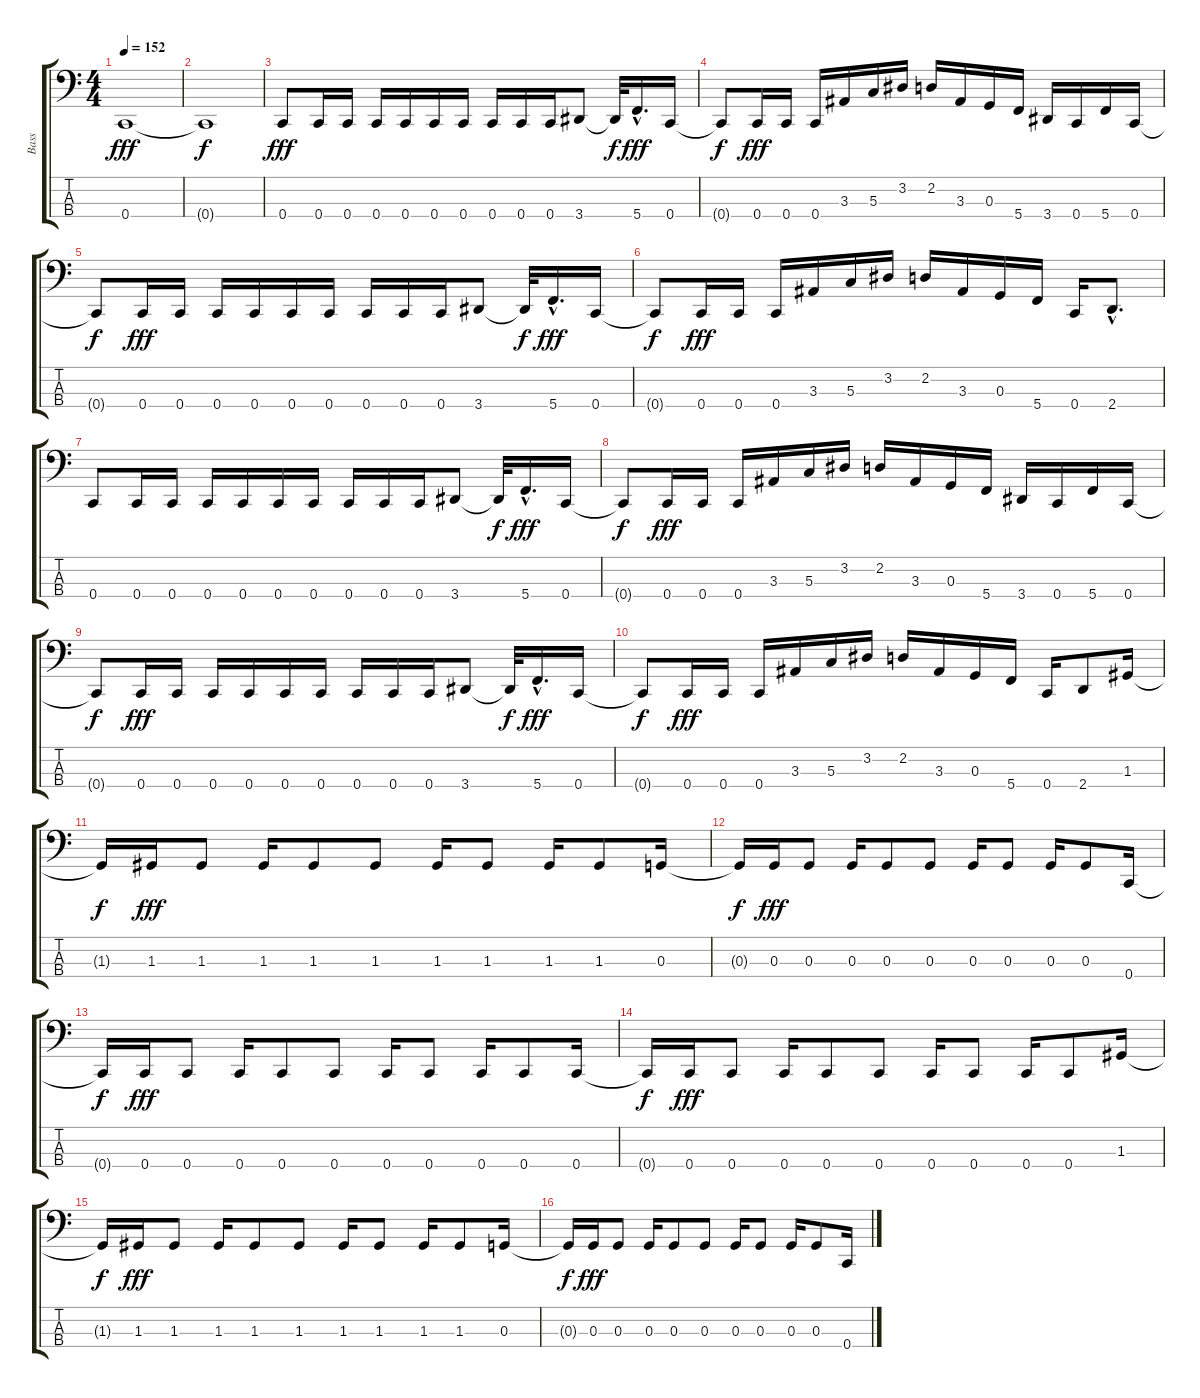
\track ("Bass" "Bass") {instrument electricbassfinger}
\staff {score tabs}
\tuning (F2 C2 G1 C1) {hide}
\ts (4 4)
\tempo 152
\clef f4
\ks c
0.4.1{dy fff} |
0.4{t}.1{dy f} |
0.4.8{dy fff} 0.4.16 0.4.16 0.4.16 0.4.16 0.4.16 0.4.16 0.4.16 0.4.16 0.4.16 3.4.8 3.4{t}.32{dy f} 5.4{hac}.16{d dy fff} 0.4.16 |
0.4{t}.8{dy f} 0.4.16{dy fff} 0.4.16 0.4.16 3.3.16 5.3.16 3.2.16 2.2.16 3.3.16 0.3.16 5.4.16 3.4.16 0.4.16 5.4.16 0.4.16 |
0.4{t}.8{dy f} 0.4.16{dy fff} 0.4.16 0.4.16 0.4.16 0.4.16 0.4.16 0.4.16 0.4.16 0.4.16 3.4.8 3.4{t}.32{dy f} 5.4{hac}.16{d dy fff} 0.4.16 |
0.4{t}.8{dy f} 0.4.16{dy fff} 0.4.16 0.4.16 3.3.16 5.3.16 3.2.16 2.2.16 3.3.16 0.3.16 5.4.16 0.4.16 2.4{hac}.8{d} |
0.4.8 0.4.16 0.4.16 0.4.16 0.4.16 0.4.16 0.4.16 0.4.16 0.4.16 0.4.16 3.4.8 3.4{t}.32{dy f} 5.4{hac}.16{d dy fff} 0.4.16 |
0.4{t}.8{dy f} 0.4.16{dy fff} 0.4.16 0.4.16 3.3.16 5.3.16 3.2.16 2.2.16 3.3.16 0.3.16 5.4.16 3.4.16 0.4.16 5.4.16 0.4.16 |
0.4{t}.8{dy f} 0.4.16{dy fff} 0.4.16 0.4.16 0.4.16 0.4.16 0.4.16 0.4.16 0.4.16 0.4.16 3.4.8 3.4{t}.32{dy f} 5.4{hac}.16{d dy fff} 0.4.16 |
0.4{t}.8{dy f} 0.4.16{dy fff} 0.4.16 0.4.16 3.3.16 5.3.16 3.2.16 2.2.16 3.3.16 0.3.16 5.4.16 0.4.16 2.4.8 1.3.16 |
1.3{t}.16{dy f} 1.3.16{dy fff} 1.3.8 1.3.16 1.3.8 1.3.8 1.3.16 1.3.8 1.3.16 1.3.8 0.3.16 |
0.3{t}.16{dy f} 0.3.16{dy fff} 0.3.8 0.3.16 0.3.8 0.3.8 0.3.16 0.3.8 0.3.16 0.3.8 0.4.16 |
0.4{t}.16{dy f} 0.4.16{dy fff} 0.4.8 0.4.16 0.4.8 0.4.8 0.4.16 0.4.8 0.4.16 0.4.8 0.4.16 |
0.4{t}.16{dy f} 0.4.16{dy fff} 0.4.8 0.4.16 0.4.8 0.4.8 0.4.16 0.4.8 0.4.16 0.4.8 1.3.16 |
1.3{t}.16{dy f} 1.3.16{dy fff} 1.3.8 1.3.16 1.3.8 1.3.8 1.3.16 1.3.8 1.3.16 1.3.8 0.3.16 |
0.3{t}.16{dy f} 0.3.16{dy fff} 0.3.8 0.3.16 0.3.8 0.3.8 0.3.16 0.3.8 0.3.16 0.3.8 0.4.16
